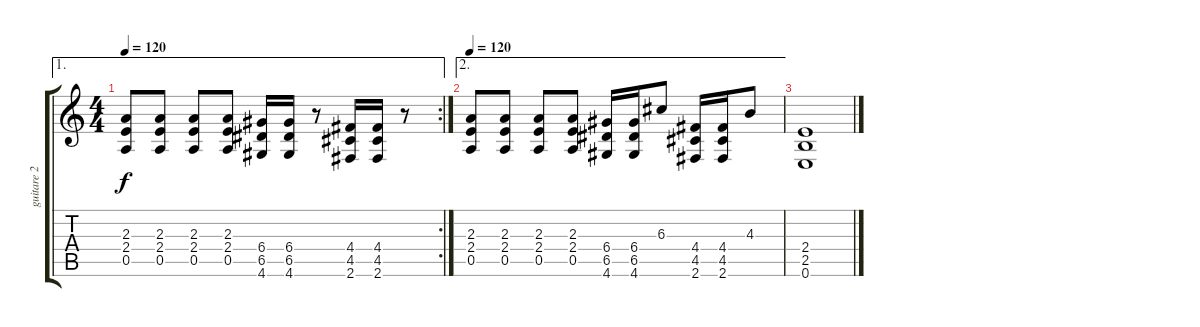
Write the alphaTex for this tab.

\track ("guitare 2" "guitare 2") {instrument distortionguitar}
\staff {score tabs}
\tuning (E4 B3 G3 D3 A2 E2) {hide}
\ae 1
\rc 2
\ts (4 4)
\tempo 120
\clef g2
\ks c
(2.3 2.4 0.5).8{dy f} (2.3 2.4 0.5).8 (2.3 2.4 0.5).8 (2.3 2.4 0.5).8 (6.4 6.5 4.6).16{instrument electricguitarmuted} (6.4 6.5 4.6).16 r.8 (4.4 4.5 2.6).16 (4.4 4.5 2.6).16 r.8{instrument distortionguitar} |
\ae 2
\tempo 120
(2.3 2.4 0.5).8 (2.3 2.4 0.5).8 (2.3 2.4 0.5).8 (2.3 2.4 0.5).8 (6.4 6.5 4.6).16{instrument electricguitarmuted} (6.4 6.5 4.6).16 6.3.8{instrument distortionguitar} (4.4 4.5 2.6).16{instrument electricguitarmuted} (4.4 4.5 2.6).16 4.3.8{instrument distortionguitar} |
(2.4 2.5 0.6).1
